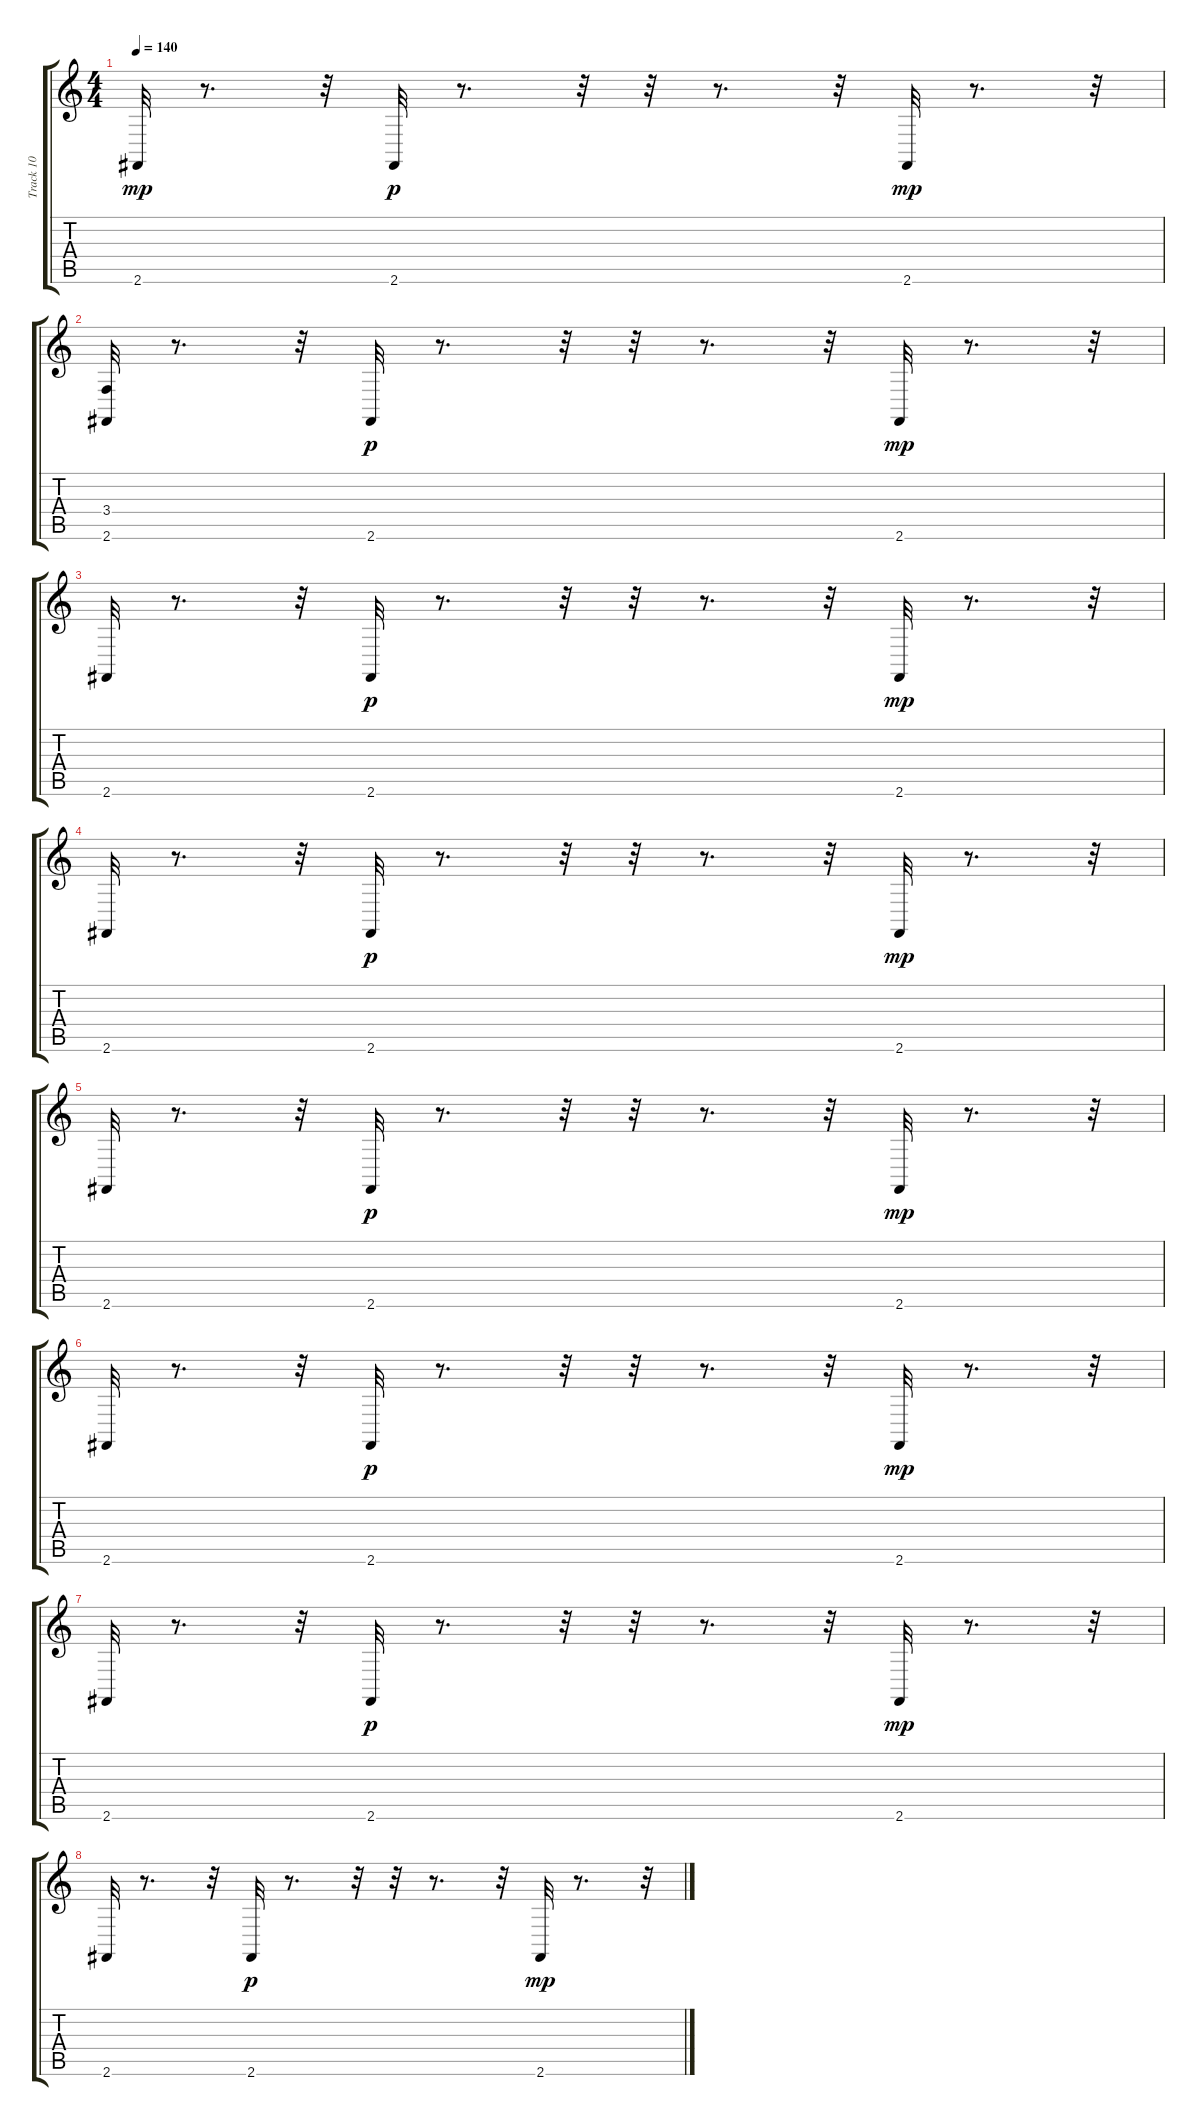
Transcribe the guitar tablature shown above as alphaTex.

\track ("Track 10" "Track 10") {instrument celesta}
\staff {score tabs}
\tuning (E4 B3 G3 D3 A2 E2) {hide}
\ts (4 4)
\tempo 140
\clef g2
\ks c
2.6.32{dy mp} r.8{d} r.32 2.6.32{dy p} r.8{d} r.32 r.32 r.8{d} r.32 2.6.32{dy mp} r.8{d} r.32 |
(3.4 2.6).32 r.8{d} r.32 2.6.32{dy p} r.8{d} r.32 r.32 r.8{d} r.32 2.6.32{dy mp} r.8{d} r.32 |
2.6.32 r.8{d} r.32 2.6.32{dy p} r.8{d} r.32 r.32 r.8{d} r.32 2.6.32{dy mp} r.8{d} r.32 |
2.6.32 r.8{d} r.32 2.6.32{dy p} r.8{d} r.32 r.32 r.8{d} r.32 2.6.32{dy mp} r.8{d} r.32 |
2.6.32 r.8{d} r.32 2.6.32{dy p} r.8{d} r.32 r.32 r.8{d} r.32 2.6.32{dy mp} r.8{d} r.32 |
2.6.32 r.8{d} r.32 2.6.32{dy p} r.8{d} r.32 r.32 r.8{d} r.32 2.6.32{dy mp} r.8{d} r.32 |
2.6.32 r.8{d} r.32 2.6.32{dy p} r.8{d} r.32 r.32 r.8{d} r.32 2.6.32{dy mp} r.8{d} r.32 |
2.6.32 r.8{d} r.32 2.6.32{dy p} r.8{d} r.32 r.32 r.8{d} r.32 2.6.32{dy mp} r.8{d} r.32
